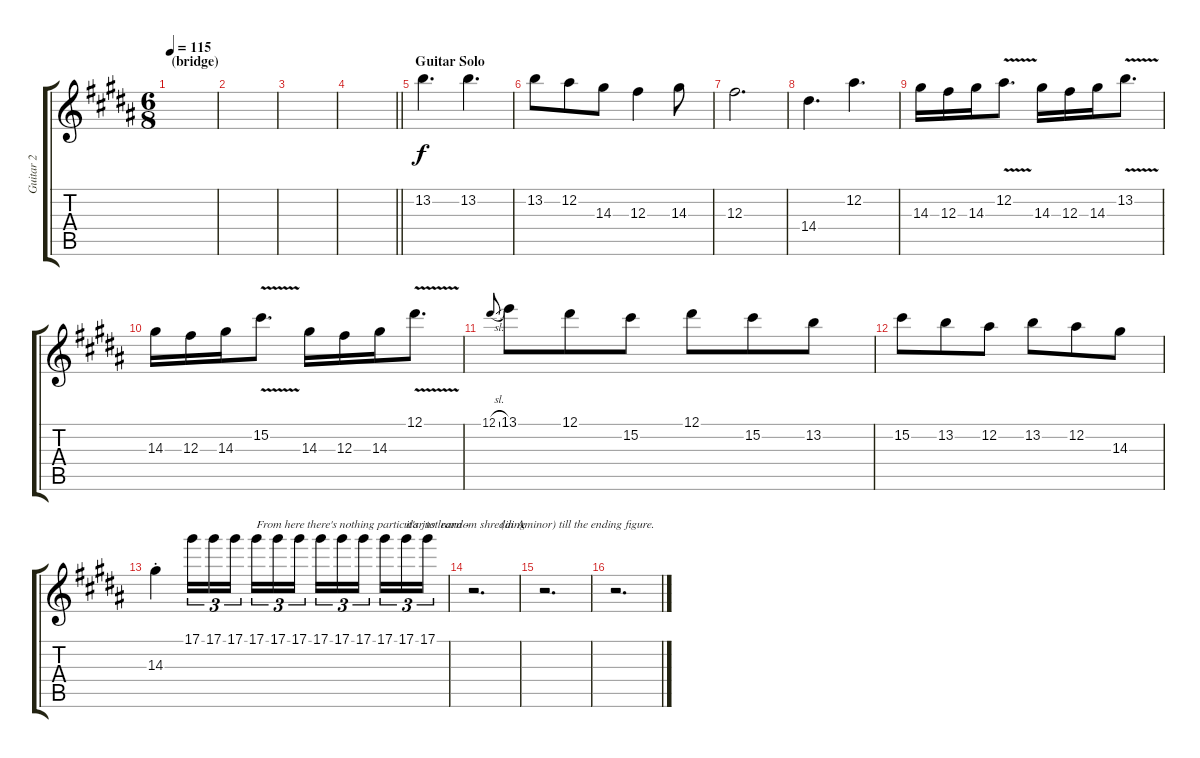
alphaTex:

\track ("Guitar 2" "Guitar 2") {instrument electricguitarjazz}
\staff {score tabs}
\tuning (Eb4 Bb3 Gb3 Db3 Ab2 Db2) {hide}
\ts (6 8)
\section ("" "(bridge)")
\tempo 115
\clef g2
\ks g#minor
|
|
|
\barLineRight lightlight
|
\section ("" "Guitar Solo")
13.2.4{d} 13.2.4{d} |
13.2.8 12.2.8 14.3.8 12.3.4 14.3.8 |
12.3.2{d} |
14.4.4{d} 12.2.4{d} |
14.3.16 12.3.16 14.3.16 12.2{v}.8{d} 14.3.16 12.3.16 14.3.16 13.2{v}.8{d} |
14.3.16 12.3.16 14.3.16 15.2{v}.8{d} 14.3.16 12.3.16 14.3.16 12.1{v}.8{d} |
12.1{sl}.8{gr onbeat} 13.1.8 12.1.8 15.2.8 12.1.8 15.2.8 13.2.8 |
15.2.8 13.2.8 12.2.8 13.2.8 12.2.8 14.3.8 |
14.3{st}.4 17.1.16{tu (3 2)} 17.1.16{tu (3 2)} 17.1.16{tu (3 2)} 17.1.16{tu (3 2) txt "From here there's nothing particular to learn -"} 17.1.16{tu (3 2)} 17.1.16{tu (3 2) beam splitsecondary} 17.1.16{tu (3 2)} 17.1.16{tu (3 2)} 17.1.16{tu (3 2) beam splitsecondary} 17.1.16{tu (3 2) txt "       it's just random shredding"} 17.1.16{tu (3 2)} 17.1.16{tu (3 2)} |
r.2{d txt "         (in Aminor) till the ending figure."} |
r.2{d} |
r.2{d}
